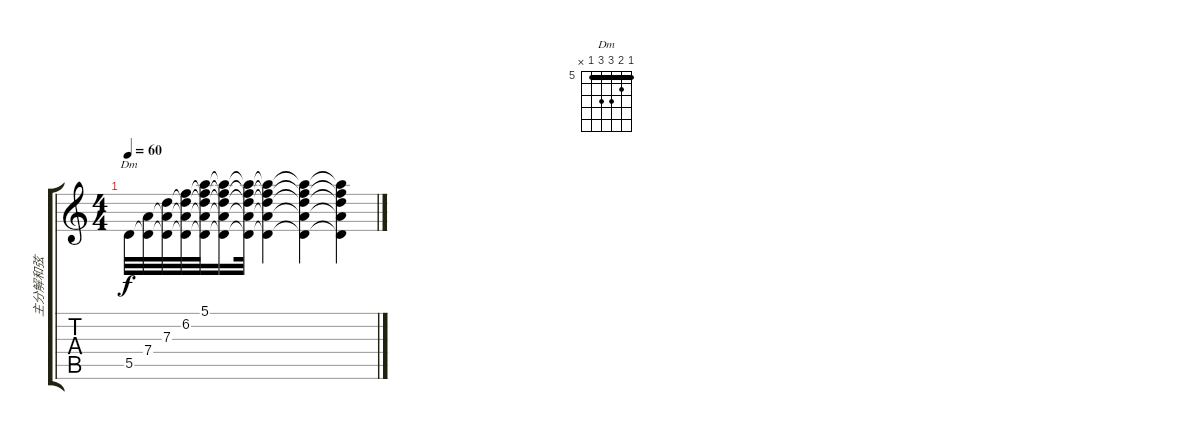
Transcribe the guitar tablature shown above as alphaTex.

\track ("主分解和弦" "主分解和弦") {instrument acousticguitarnylon}
\staff {score tabs}
\tuning (E4 B3 G3 D3 A2 E2) {hide}
\chord ("Dm" 5 6 7 7 5 x) {firstfret 5 barre 5}
\ts (4 4)
\tempo 60
\clef g2
\ks c
5.5.32{ch "Dm" dy f} (7.4 5.5{t}).32 (7.3 7.4{t} 5.5{t}).32 (6.2 7.3{t} 7.4{t} 5.5{t}).32 (5.1 6.2{t} 7.3{t} 7.4{t} 5.5{t}).32 (5.1{t} 6.2{t} 7.3{t} 7.4{t} 5.5{t}).16 (5.1{t} 6.2{t} 7.3{t} 7.4{t} 5.5{t}).32 (5.1{t} 6.2{t} 7.3{t} 7.4{t} 5.5{t}).4 (5.1{t} 6.2{t} 7.3{t} 7.4{t} 5.5{t}).4 (5.1{t} 6.2{t} 7.3{t} 7.4{t} 5.5{t}).4
